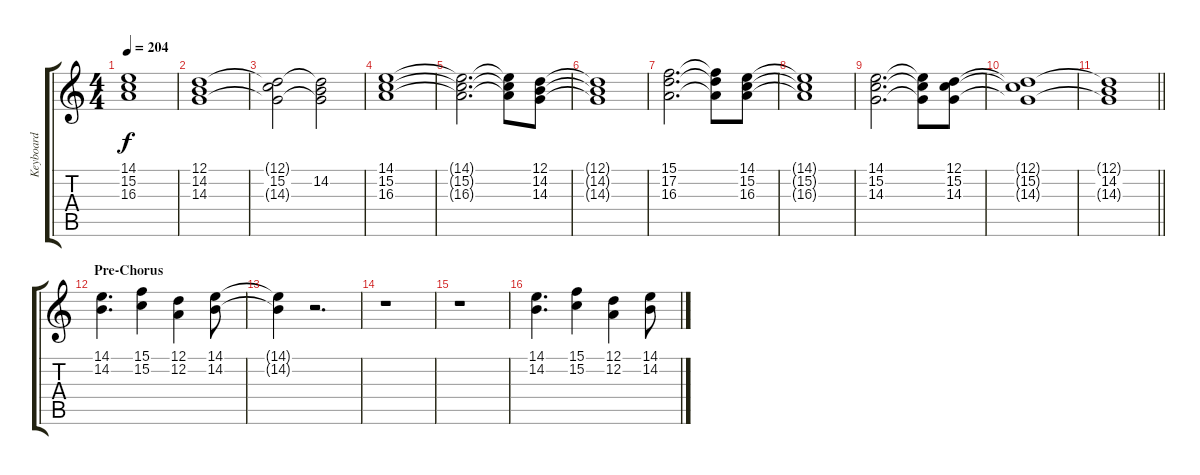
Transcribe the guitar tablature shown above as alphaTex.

\track ("Keyboard" "Keyboard") {instrument stringensemble1}
\staff {score tabs}
\tuning (D4 A3 F3 C3 G2 D2) {hide}
\ts (4 4)
\tempo 204
\clef g2
\ks c
(14.1 15.2 16.3).1{dy f} |
(12.1 14.2 14.3).1 |
(12.1{t} 15.2 14.3{t}).2 (12.1{t} 14.2 14.3{t}).2 |
(14.1 15.2 16.3).1 |
(14.1{t} 15.2{t} 16.3{t}).2{d} (14.1{t} 15.2{t} 16.3{t}).8 (12.1 14.2 14.3).8 |
(12.1{t} 14.2{t} 14.3{t}).1 |
(15.1 17.2 16.3).2{d} (15.1{t} 17.2{t} 16.3{t}).8 (14.1 15.2 16.3).8 |
(14.1{t} 15.2{t} 16.3{t}).1 |
(14.1 15.2 14.3).2{d} (14.1{t} 15.2{t} 14.3{t}).8 (12.1 15.2 14.3).8 |
(12.1{t} 15.2{t} 14.3{t}).1 |
\barLineRight lightlight
(12.1{t} 14.2 14.3{t}).1 |
\section ("" "Pre-Chorus")
(14.1 14.2).4{d} (15.1 15.2).4 (12.1 12.2).4 (14.1 14.2).8 |
(14.1{t} 14.2{t}).4 r.2{d} |
r.1 |
r.1 |
(14.1 14.2).4{d} (15.1 15.2).4 (12.1 12.2).4 (14.1 14.2).8
